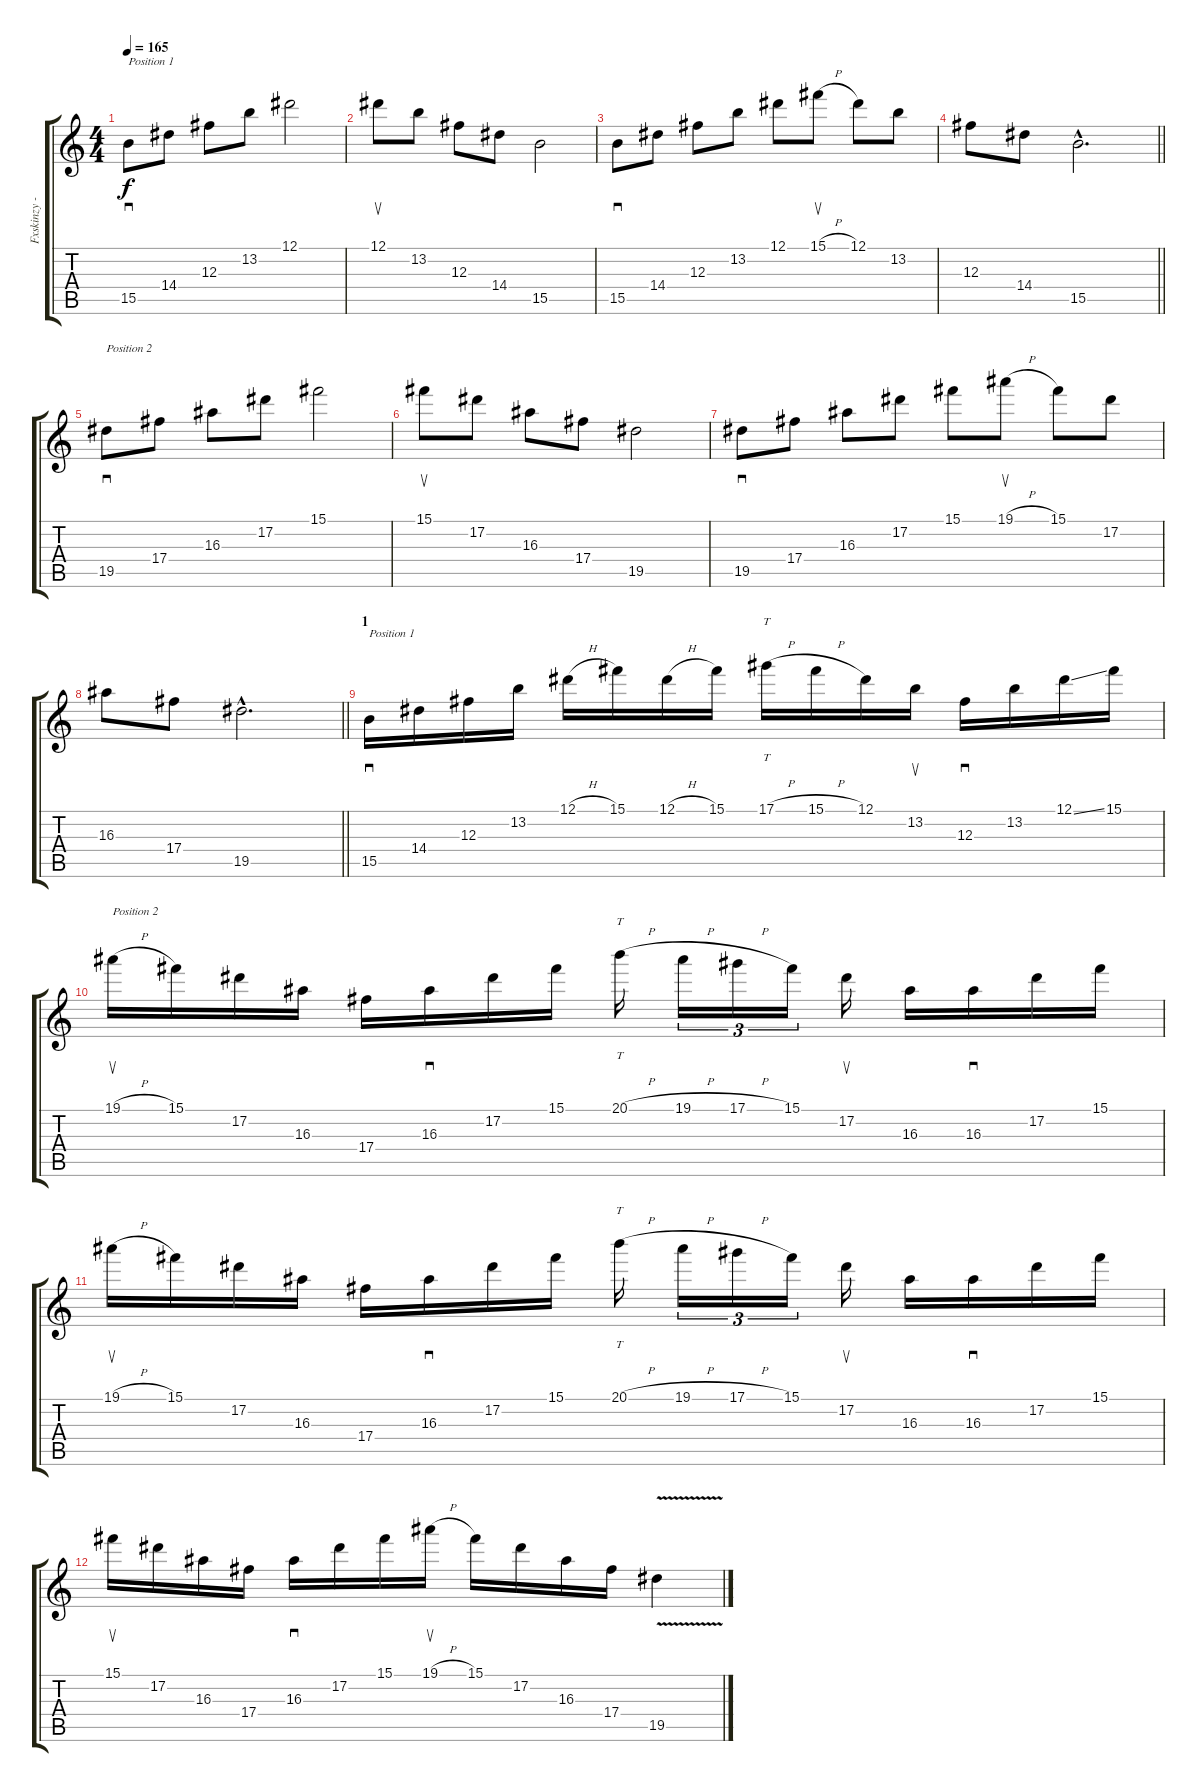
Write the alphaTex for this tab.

\track ("Fxskinzy - Accordage D#" "Fxskinzy -") {instrument distortionguitar}
\staff {score tabs}
\tuning (Eb4 Bb3 Gb3 Db3 Ab2 Eb2) {hide}
\ts (4 4)
\tempo 165
\clef g2
\ks c
15.5.8{sd txt "Position 1" dy f instrument distortionguitar} 14.4.8 12.3.8 13.2.8 12.1.2 |
12.1.8{su} 13.2.8 12.3.8 14.4.8 15.5.2 |
15.5.8{sd} 14.4.8 12.3.8 13.2.8 12.1.8 15.1{h}.8{su} 12.1.8 13.2.8 |
\barLineRight lightlight
12.3.8 14.4.8 15.5{hac}.2{d} |
19.5.8{sd txt "Position 2"} 17.4.8 16.3.8 17.2.8 15.1.2 |
15.1.8{su} 17.2.8 16.3.8 17.4.8 19.5.2 |
19.5.8{sd} 17.4.8 16.3.8 17.2.8 15.1.8 19.1{h}.8{su} 15.1.8 17.2.8 |
\barLineRight lightlight
16.3.8 17.4.8 19.5{hac}.2{d} |
\section ("" "1")
15.5.16{sd txt "Position 1"} 14.4.16 12.3.16 13.2.16 12.1{h}.16 15.1.16 12.1{h}.16 15.1.16 17.1{h}.16{tt} 15.1{h}.16 12.1.16 13.2.16{su} 12.3.16{sd} 13.2.16 12.1{ss}.16 15.1.16 |
19.1{h}.16{su txt "Position 2"} 15.1.16 17.2.16 16.3.16 17.4.16 16.3.16{sd} 17.2.16 15.1.16 20.1{h}.16{tt} 19.1{h}.16{tu (3 2)} 17.1{h}.16{tu (3 2)} 15.1.16{tu (3 2)} 17.2.16{su} 16.3.16 16.3.16{sd} 17.2.16 15.1.16 |
19.1{h}.16{su} 15.1.16 17.2.16 16.3.16 17.4.16 16.3.16{sd} 17.2.16 15.1.16 20.1{h}.16{tt} 19.1{h}.16{tu (3 2)} 17.1{h}.16{tu (3 2)} 15.1.16{tu (3 2)} 17.2.16{su} 16.3.16 16.3.16{sd} 17.2.16 15.1.16 |
15.1.16{su} 17.2.16 16.3.16 17.4.16 16.3.16{sd} 17.2.16 15.1.16 19.1{h}.16{su} 15.1.16 17.2.16 16.3.16 17.4.16 19.5{v}.4
